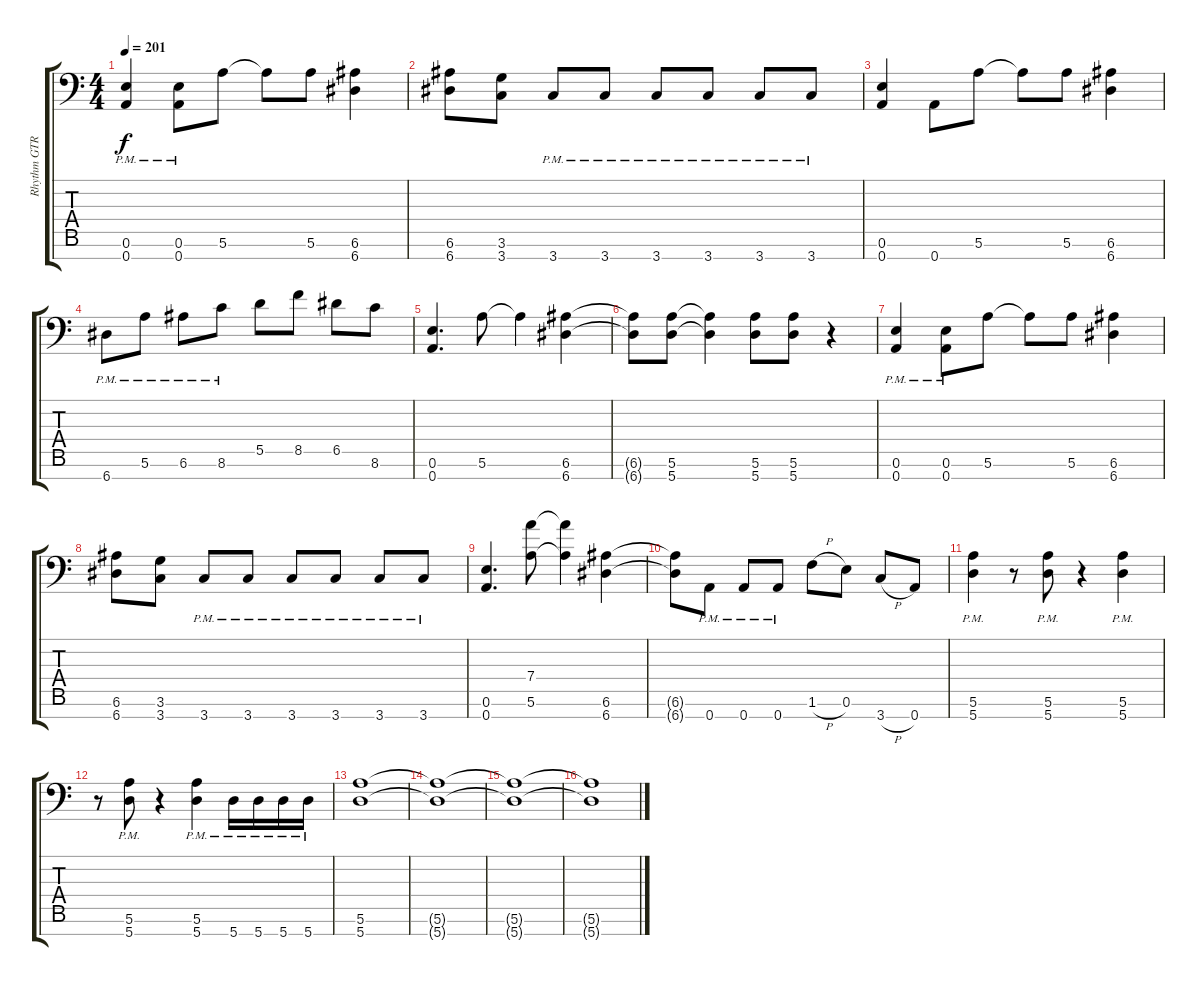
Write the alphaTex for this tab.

\track ("Rhythm GTR 1" "Rhythm GTR") {instrument overdrivenguitar}
\staff {score tabs}
\tuning (E4 B3 G3 D3 A2 E2 A1) {hide}
\ts (4 4)
\tempo 201
\clef f4
\ks aminor
(0.6{pm} 0.7{pm}).4{dy f} (0.6{pm} 0.7{pm}).8 5.6.8 5.6{t}.8 5.6.8 (6.6 6.7).4 |
(6.6 6.7).8 (3.6 3.7).8 3.7{pm}.8 3.7{pm}.8 3.7{pm}.8 3.7{pm}.8 3.7{pm}.8 3.7{pm}.8 |
(0.6 0.7).4 0.7.8 5.6.8 5.6{t}.8 5.6.8 (6.6 6.7).4 |
6.7{pm}.8 5.6{pm}.8 6.6{pm}.8 8.6{pm}.8 5.5.8 8.5.8 6.5.8 8.6.8 |
(0.6 0.7).4{d} 5.6.8 5.6{t}.4 (6.6 6.7).4 |
(6.6{t} 6.7{t}).8 (5.6 5.7).8 (5.6{t} 5.7{t}).4 (5.6 5.7).8 (5.6 5.7).8 r.4 |
(0.6{pm} 0.7{pm}).4 (0.6{pm} 0.7{pm}).8 5.6.8 5.6{t}.8 5.6.8 (6.6 6.7).4 |
(6.6 6.7).8 (3.6 3.7).8 3.7{pm}.8 3.7{pm}.8 3.7{pm}.8 3.7{pm}.8 3.7{pm}.8 3.7{pm}.8 |
(0.6 0.7).4{d} (7.4 5.6).8 (7.4{t} 5.6{t}).4 (6.6 6.7).4 |
(6.6{t} 6.7{t}).8 0.7{pm}.8 0.7{pm}.8 0.7{pm}.8 1.6{h}.8 0.6.8 3.7{h}.8 0.7.8 |
(5.6{pm} 5.7{pm}).4 r.8 (5.6{pm} 5.7{pm}).8 r.4 (5.6{pm} 5.7{pm}).4 |
r.8 (5.6{pm} 5.7{pm}).8 r.4 (5.6{pm} 5.7{pm}).4 5.7{pm}.16 5.7{pm}.16 5.7{pm}.16 5.7{pm}.16 |
(5.6 5.7).1 |
(5.6{t} 5.7{t}).1 |
(5.6{t} 5.7{t}).1 |
(5.6{t} 5.7{t}).1
